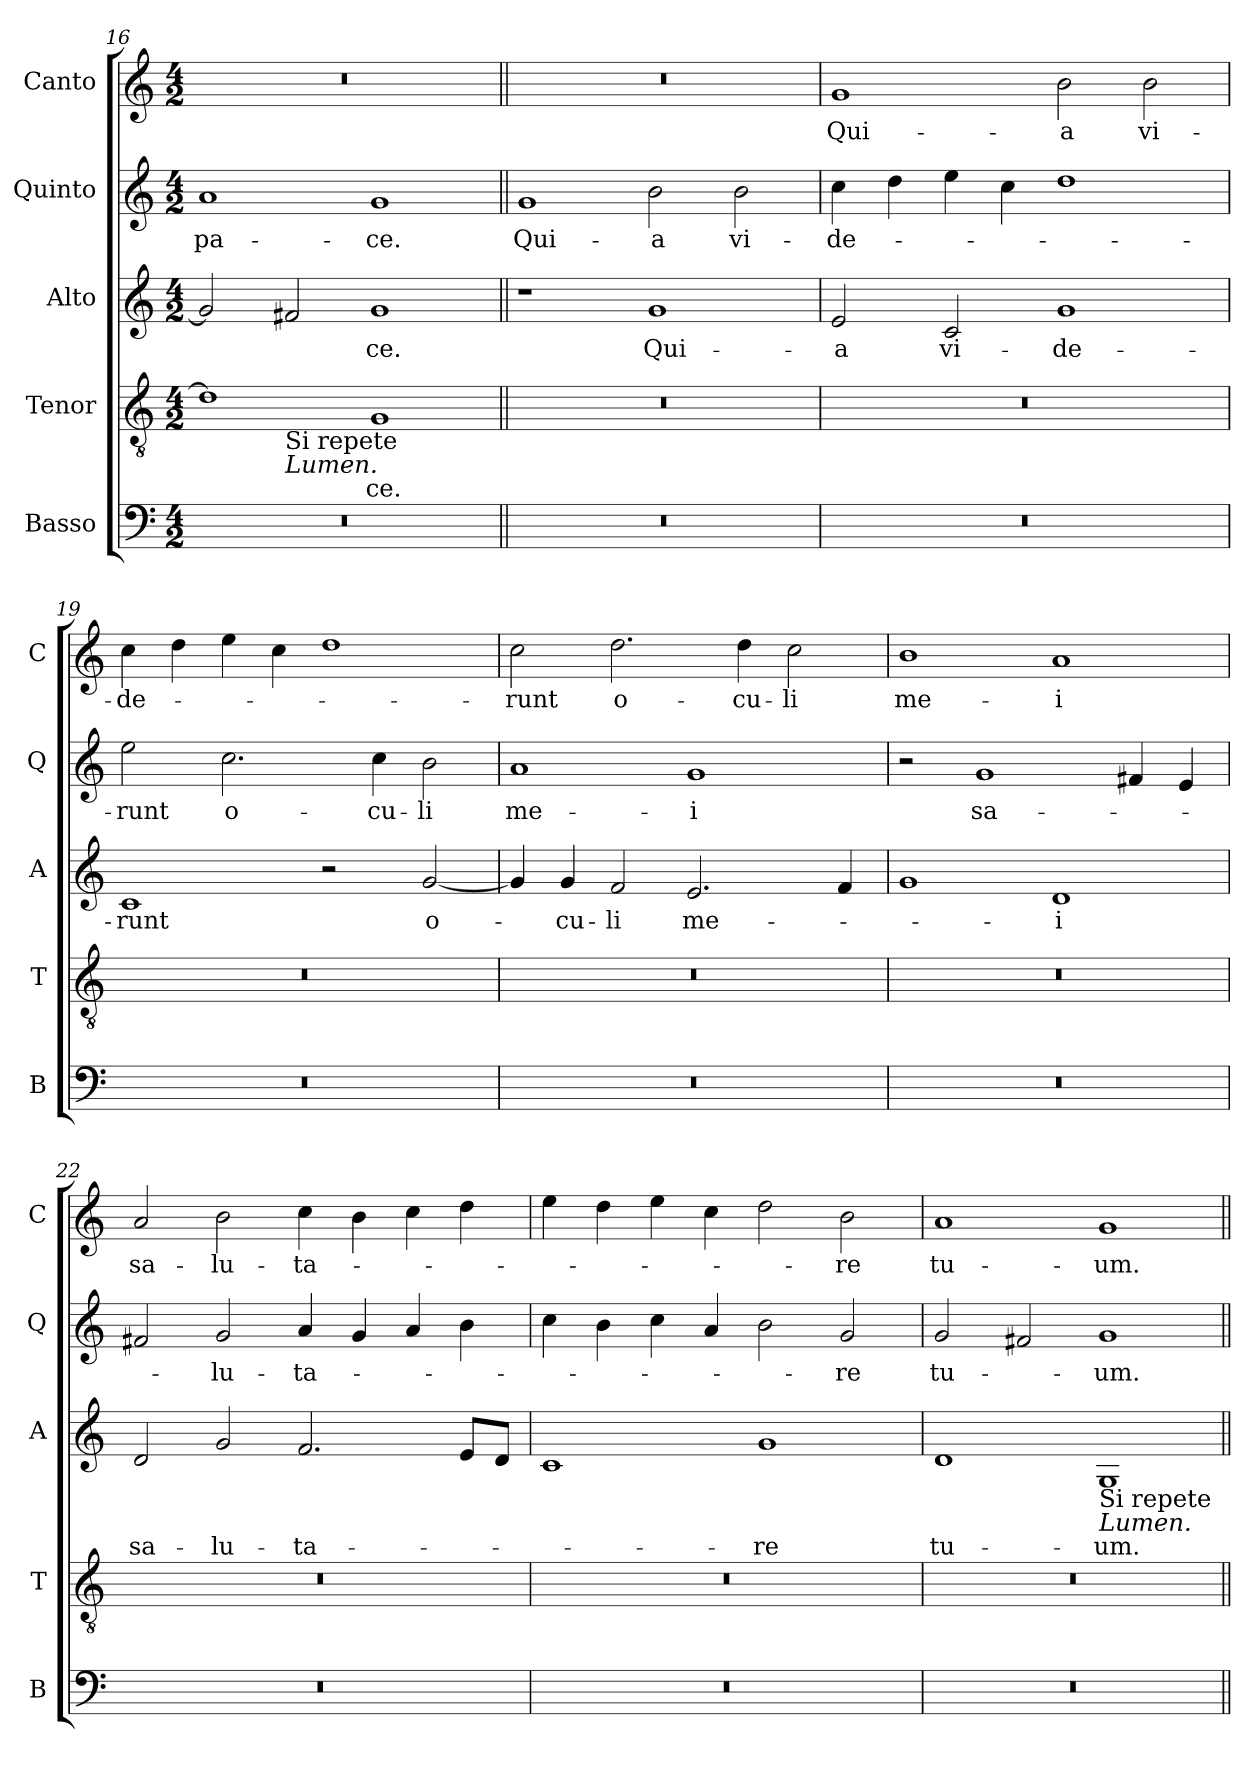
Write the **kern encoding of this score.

**kern	**kern	**text	**kern	**text	**kern	**text	**kern	**text
*part5	*part4	*part4	*part3	*part3	*part2	*part2	*part1	*part1
*staff5	*staff4	*staff4	*staff3	*staff3	*staff2	*staff2	*staff1	*staff1
*I"Basso	*I"Tenor	*	*I"Alto	*	*I"Quinto	*	*I"Canto	*
*I'B	*I'T	*	*I'A	*	*I'Q	*	*I'C	*
*clefF4	*clefGv2	*	*clefG2	*	*clefG2	*	*clefG2	*
*k[]	*k[]	*	*k[]	*	*k[]	*	*k[]	*
*C:	*C:	*	*C:	*	*C:	*	*C:	*
*M4/2	*M4/2	*	*M4/2	*	*M4/2	*	*M4/2	*
=16	=16	=16	=16	=16	=16	=16	=16	=16
!	!	!	!	!	!	!LO:LY:b	!	!
*	*^	*	*	*	*	*	*	*
0r	1d]	2ryy	.	2g/]	.	1a	pa-	0r	.
!	!	!LO:TX:b:t=Si repete	!	!	!	!	!	!	!
!	!	!LO:TX:b:i:t=Lumen.	!	!	!	!	!	!	!
.	.	1.ryy	.	2f#X/	.	.	.	.	.
!	!	!	!LO:LY:b	!	!LO:LY:b	!	!LO:LY:b	!	!
.	1G	.	-ce.	1g	-ce.	1g	-ce.	.	.
!!LO:LB:g=z
=17||	=17||	=17||	=17||	=17||	=17||	=17||	=17||	=17||	=17||
!	!	!	!	!	!	!	!LO:LY:b	!	!
*	*v	*v	*	*	*	*	*	*	*
0r	0r	.	1r	.	1g	Qui-	0r	.
!	!	!	!	!LO:LY:b	!	!LO:LY:b	!	!
.	.	.	1g	Qui-	2b\	-a	.	.
!	!	!	!	!	!	!LO:LY:b	!	!
.	.	.	.	.	2b\	vi-	.	.
=18	=18	=18	=18	=18	=18	=18	=18	=18
!	!	!	!	!LO:LY:b	!	!LO:LY:b	!	!LO:LY:b
0r	0r	.	2e/	-a	4cc\	-de-	1g	Qui-
.	.	.	.	.	4dd\	.	.	.
!	!	!	!	!LO:LY:b	!	!	!	!
.	.	.	2c/	vi-	4ee\	.	.	.
.	.	.	.	.	4cc\	.	.	.
!	!	!	!	!LO:LY:b	!	!	!	!LO:LY:b
.	.	.	1g	-de-	1dd	.	2b\	-a
!	!	!	!	!	!	!	!	!LO:LY:b
.	.	.	.	.	.	.	2b\	vi-
=19	=19	=19	=19	=19	=19	=19	=19	=19
!	!	!	!	!LO:LY:b	!	!LO:LY:b	!	!LO:LY:b
0r	0r	.	1c	-runt	2ee\	-runt	4cc\	-de-
.	.	.	.	.	.	.	4dd\	.
!	!	!	!	!	!	!LO:LY:b	!	!
.	.	.	.	.	2.cc\	o-	4ee\	.
.	.	.	.	.	.	.	4cc\	.
.	.	.	2r	.	.	.	1dd	.
!	!	!	!	!	!	!LO:LY:b	!	!
.	.	.	.	.	4cc\	-cu-	.	.
!	!	!	!	!LO:LY:b	!	!LO:LY:b	!	!
.	.	.	[2g/	o-	2b\	-li	.	.
=20	=20	=20	=20	=20	=20	=20	=20	=20
!	!	!	!	!	!	!LO:LY:b	!	!LO:LY:b
0r	0r	.	4g/]	.	1a	me-	2cc\	-runt
!	!	!	!	!LO:LY:b	!	!	!	!
.	.	.	4g/	-cu-	.	.	.	.
!	!	!	!	!LO:LY:b	!	!	!	!LO:LY:b
.	.	.	2f/	-li	.	.	2.dd\	o-
!	!	!	!	!LO:LY:b	!	!LO:LY:b	!	!
.	.	.	2.e/	me-	1g	-i	.	.
!	!	!	!	!	!	!	!	!LO:LY:b
.	.	.	.	.	.	.	4dd\	-cu-
!	!	!	!	!	!	!	!	!LO:LY:b
.	.	.	.	.	.	.	2cc\	-li
.	.	.	4f/	.	.	.	.	.
!!LO:LB:g=z
=21	=21	=21	=21	=21	=21	=21	=21	=21
!	!	!	!	!	!	!	!	!LO:LY:b
0r	0r	.	1g	.	2r	.	1b	me-
!	!	!	!	!	!	!LO:LY:b	!	!
.	.	.	.	.	1g	sa-	.	.
!	!	!	!	!LO:LY:b	!	!	!	!LO:LY:b
.	.	.	1d	-i	.	.	1a	-i
.	.	.	.	.	4f#X/	.	.	.
.	.	.	.	.	4e/	.	.	.
=22	=22	=22	=22	=22	=22	=22	=22	=22
!	!	!	!	!LO:LY:b	!	!	!	!LO:LY:b
0r	0r	.	2d/	sa-	2f#X/	.	2a/	sa-
!	!	!	!	!LO:LY:b	!	!LO:LY:b	!	!LO:LY:b
.	.	.	2g/	-lu-	2g/	-lu-	2b\	-lu-
!	!	!	!	!LO:LY:b	!	!LO:LY:b	!	!LO:LY:b
.	.	.	2.f/	-ta-	4a/	-ta-	4cc\	-ta-
.	.	.	.	.	4g/	.	4b\	.
.	.	.	.	.	4a/	.	4cc\	.
.	.	.	8e/L	.	4b\	.	4dd\	.
.	.	.	8d/J	.	.	.	.	.
=23	=23	=23	=23	=23	=23	=23	=23	=23
0r	0r	.	1c	.	4cc\	.	4ee\	.
.	.	.	.	.	4b\	.	4dd\	.
.	.	.	.	.	4cc\	.	4ee\	.
.	.	.	.	.	4a/	.	4cc\	.
!	!	!	!	!LO:LY:b	!	!	!	!
.	.	.	1g	-re	2b\	.	2dd\	.
!	!	!	!	!	!	!LO:LY:b	!	!LO:LY:b
.	.	.	.	.	2g/	-re	2b\	-re
=24	=24	=24	=24	=24	=24	=24	=24	=24
!	!	!	!	!LO:LY:b	!	!LO:LY:b	!	!LO:LY:b
0r	0r	.	1d	tu-	2g/	tu-	1a	tu-
.	.	.	.	.	2f#X/	.	.	.
!	!	!	!LO:TX:b:t=Si repete	!	!	!	!	!
!	!	!	!LO:TX:b:i:t=Lumen.	!	!	!	!	!
!	!	!	!	!LO:LY:b	!	!LO:LY:b	!	!LO:LY:b
.	.	.	1G	-um.	1g	-um.	1g	-um.
=||	=||	=||	=||	=||	=||	=||	=||	=||
*-	*-	*-	*-	*-	*-	*-	*-	*-
